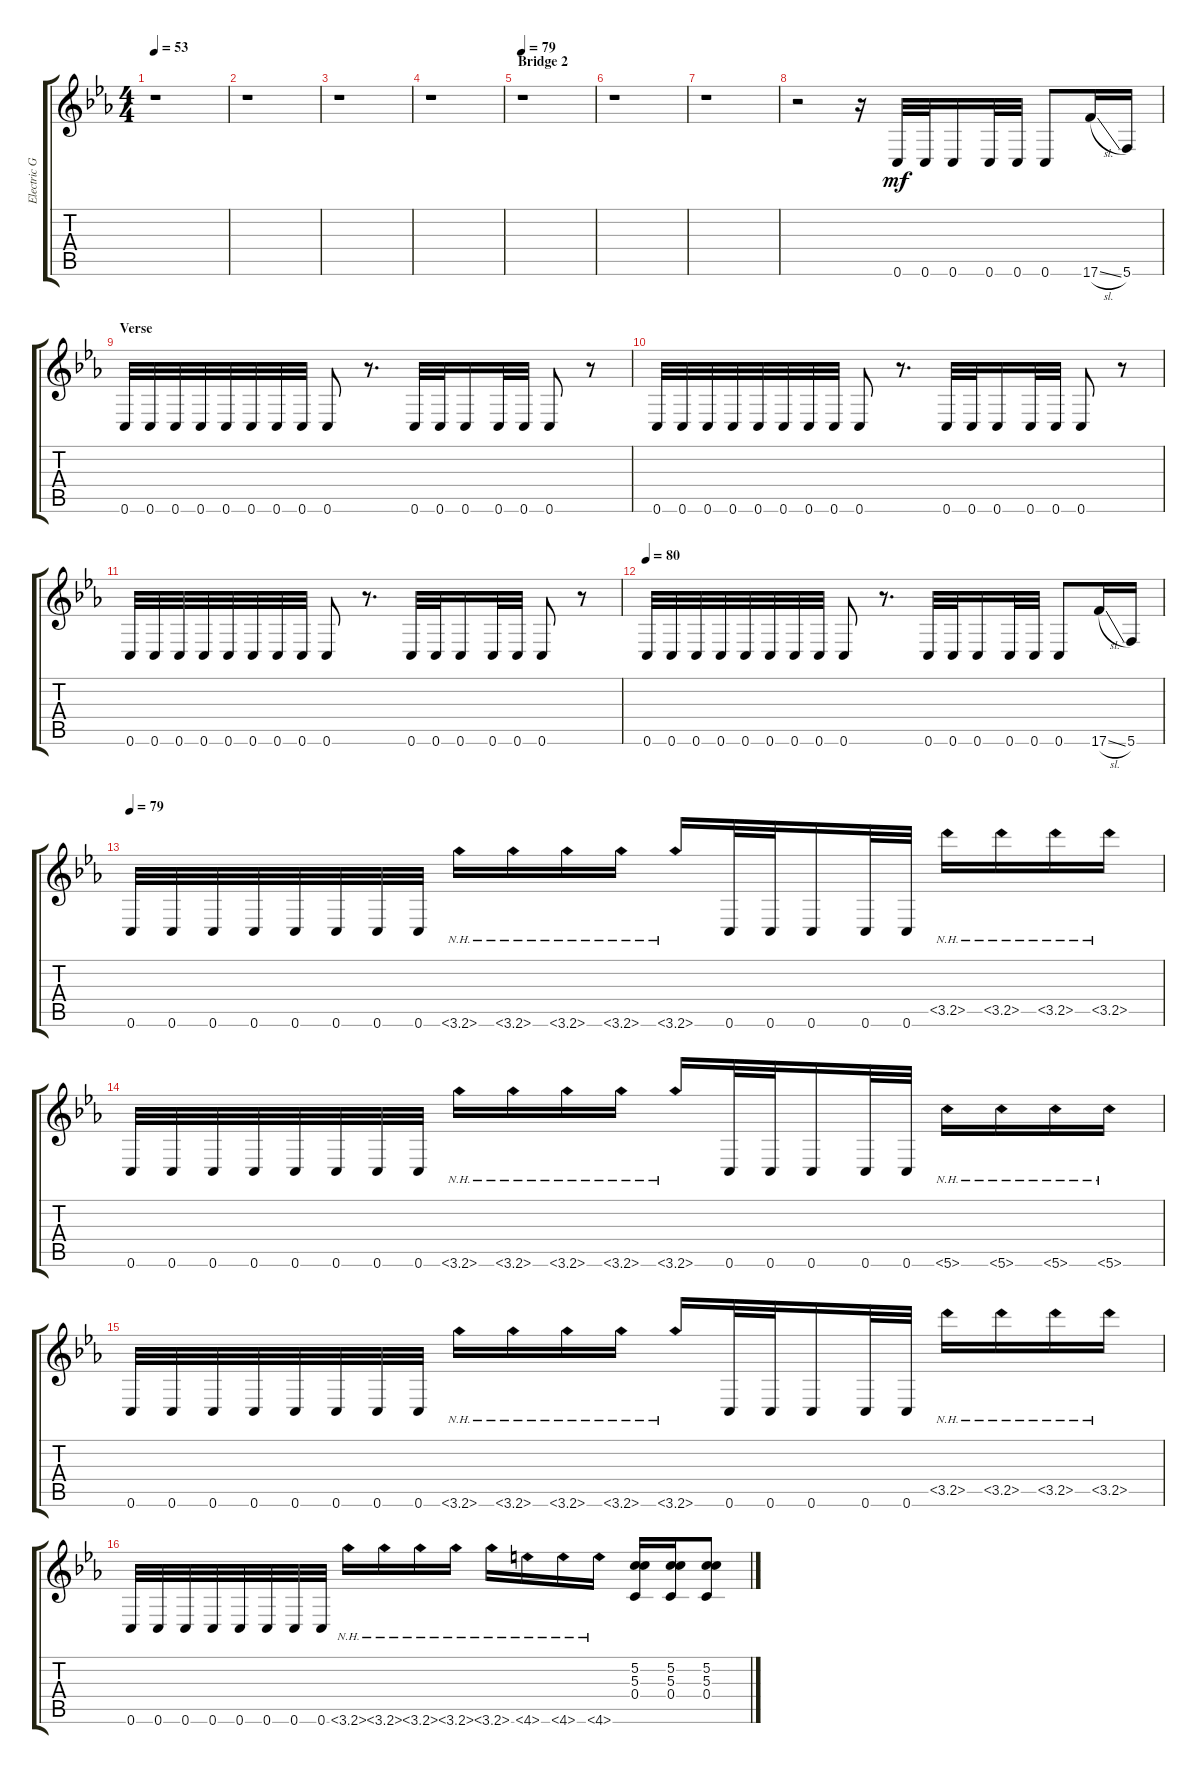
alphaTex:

\track ("Electric Guitar #2" "Electric G") {instrument distortionguitar}
\staff {score tabs}
\tuning (D4 G3 G3 C3 G2 C2) {hide}
\ts (4 4)
\tempo 53
\clef g2
\ks cminor
r.1{dy f} |
r.1 |
r.1 |
r.1 |
\section ("" "Bridge 2")
\tempo 79
r.1 |
r.1 |
r.1 |
r.2 r.16 0.6.32{dy mf} 0.6.32 0.6.16 0.6.32 0.6.32 0.6.8 17.6{sl}.16 5.6.16 |
\section ("" "Verse")
0.6.32 0.6.32 0.6.32 0.6.32 0.6.32 0.6.32 0.6.32 0.6.32 0.6.8 r.8{d} 0.6.32 0.6.32 0.6.16 0.6.32 0.6.32 0.6.8 r.8 |
0.6.32 0.6.32 0.6.32 0.6.32 0.6.32 0.6.32 0.6.32 0.6.32 0.6.8 r.8{d} 0.6.32 0.6.32 0.6.16 0.6.32 0.6.32 0.6.8 r.8 |
0.6.32 0.6.32 0.6.32 0.6.32 0.6.32 0.6.32 0.6.32 0.6.32 0.6.8 r.8{d} 0.6.32 0.6.32 0.6.16 0.6.32 0.6.32 0.6.8 r.8 |
\tempo 80
0.6.32 0.6.32 0.6.32 0.6.32 0.6.32 0.6.32 0.6.32 0.6.32 0.6.8 r.8{d} 0.6.32 0.6.32 0.6.16 0.6.32 0.6.32 0.6.8 17.6{sl}.16 5.6.16 |
\tempo 79
0.6.32 0.6.32 0.6.32 0.6.32 0.6.32 0.6.32 0.6.32 0.6.32 3.6{nh}.16 3.6{nh}.16 3.6{nh}.16 3.6{nh}.16 3.6{nh}.16 0.6.32 0.6.32 0.6.16 0.6.32 0.6.32 3.5{nh}.16 3.5{nh}.16 3.5{nh}.16 3.5{nh}.16 |
0.6.32 0.6.32 0.6.32 0.6.32 0.6.32 0.6.32 0.6.32 0.6.32 3.6{nh}.16 3.6{nh}.16 3.6{nh}.16 3.6{nh}.16 3.6{nh}.16 0.6.32 0.6.32 0.6.16 0.6.32 0.6.32 5.6{nh}.16 5.6{nh}.16 5.6{nh}.16 5.6{nh}.16 |
0.6.32 0.6.32 0.6.32 0.6.32 0.6.32 0.6.32 0.6.32 0.6.32 3.6{nh}.16 3.6{nh}.16 3.6{nh}.16 3.6{nh}.16 3.6{nh}.16 0.6.32 0.6.32 0.6.16 0.6.32 0.6.32 3.5{nh}.16 3.5{nh}.16 3.5{nh}.16 3.5{nh}.16 |
0.6.32 0.6.32 0.6.32 0.6.32 0.6.32 0.6.32 0.6.32 0.6.32 3.6{nh}.16 3.6{nh}.16 3.6{nh}.16 3.6{nh}.16 3.6{nh}.16 4.6{nh}.16 4.6{nh}.16 4.6{nh}.16 (5.2 5.3 0.4).16 (5.2 5.3 0.4).16 (5.2 5.3 0.4).8
